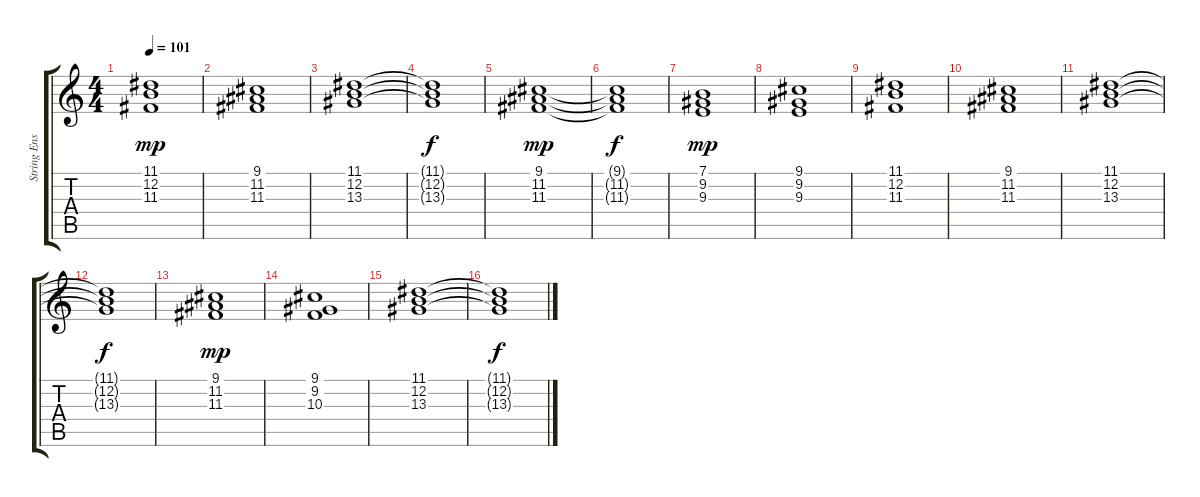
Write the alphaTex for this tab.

\track ("String Ensemble 1" "String Ens") {instrument stringensemble1}
\staff {score tabs}
\tuning (E4 B3 G3 D3 A2 E2) {hide}
\ts (4 4)
\tempo 101
\clef g2
\ks c
(11.1 12.2 11.3).1{dy mp} |
(9.1 11.2 11.3).1 |
(11.1 12.2 13.3).1 |
(11.1{t} 12.2{t} 13.3{t}).1{dy f} |
(9.1 11.2 11.3).1{dy mp} |
(9.1{t} 11.2{t} 11.3{t}).1{dy f} |
(7.1 9.2 9.3).1{dy mp} |
(9.1 9.2 9.3).1 |
(11.1 12.2 11.3).1 |
(9.1 11.2 11.3).1 |
(11.1 12.2 13.3).1 |
(11.1{t} 12.2{t} 13.3{t}).1{dy f} |
(9.1 11.2 11.3).1{dy mp} |
(9.1 9.2 10.3).1 |
(11.1 12.2 13.3).1 |
(11.1{t} 12.2{t} 13.3{t}).1{dy f}
